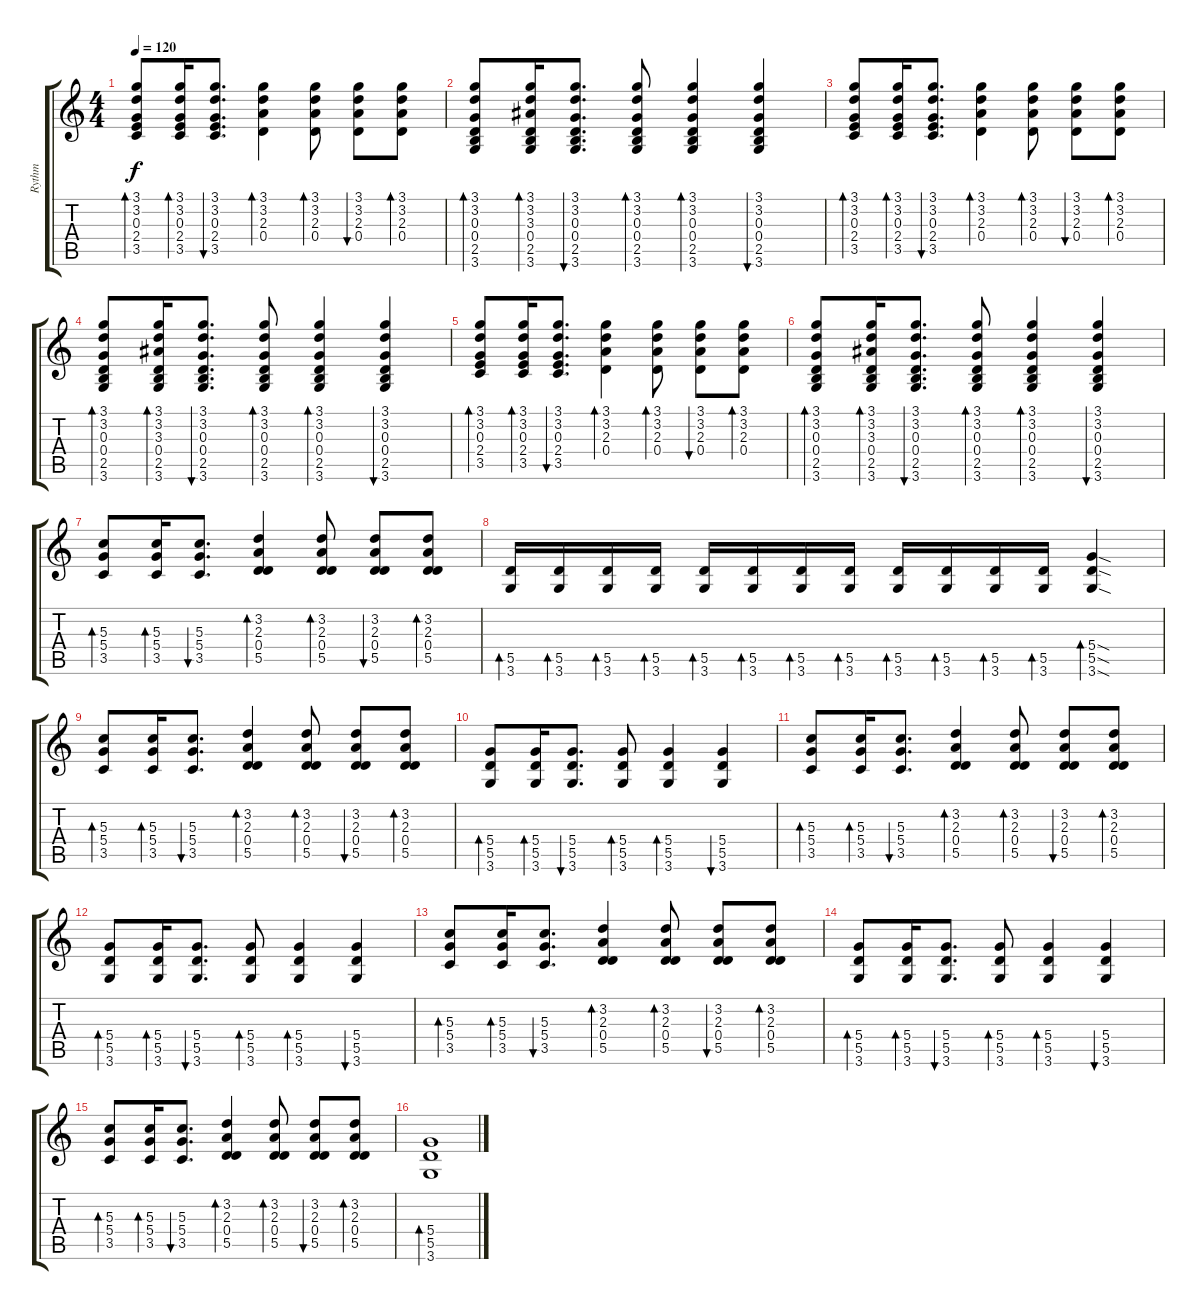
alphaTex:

\track ("Rythm" "Rythm") {instrument electricguitarjazz}
\staff {score tabs}
\tuning (E4 B3 G3 D3 A2 E2) {hide}
\ts (4 4)
\tempo 120
\clef g2
\ks c
(3.1 3.2 0.3 2.4 3.5).8{bd 60 dy f} (3.1 3.2 0.3 2.4 3.5).16{bd 60} (3.1 3.2 0.3 2.4 3.5).8{d bu 60} (3.1 3.2 2.3 0.4).4{bd 60} (3.1 3.2 2.3 0.4).8{bd 60} (3.1 3.2 2.3 0.4).8{bu 60} (3.1 3.2 2.3 0.4).8{bd 60} |
(3.1 3.2 0.3 0.4 2.5 3.6).8{bd 60} (3.1 3.2 3.3 0.4 2.5 3.6).16{bd 60} (3.1 3.2 0.3 0.4 2.5 3.6).8{d bu 60} (3.1 3.2 0.3 0.4 2.5 3.6).8{bd 60} (3.1 3.2 0.3 0.4 2.5 3.6).4{bd 60} (3.1 3.2 0.3 0.4 2.5 3.6).4{bu 60} |
(3.1 3.2 0.3 2.4 3.5).8{bd 60} (3.1 3.2 0.3 2.4 3.5).16{bd 60} (3.1 3.2 0.3 2.4 3.5).8{d bu 60} (3.1 3.2 2.3 0.4).4{bd 60} (3.1 3.2 2.3 0.4).8{bd 60} (3.1 3.2 2.3 0.4).8{bu 60} (3.1 3.2 2.3 0.4).8{bd 60} |
(3.1 3.2 0.3 0.4 2.5 3.6).8{bd 60} (3.1 3.2 3.3 0.4 2.5 3.6).16{bd 60} (3.1 3.2 0.3 0.4 2.5 3.6).8{d bu 60} (3.1 3.2 0.3 0.4 2.5 3.6).8{bd 60} (3.1 3.2 0.3 0.4 2.5 3.6).4{bd 60} (3.1 3.2 0.3 0.4 2.5 3.6).4{bu 60} |
(3.1 3.2 0.3 2.4 3.5).8{bd 60} (3.1 3.2 0.3 2.4 3.5).16{bd 60} (3.1 3.2 0.3 2.4 3.5).8{d bu 60} (3.1 3.2 2.3 0.4).4{bd 60} (3.1 3.2 2.3 0.4).8{bd 60} (3.1 3.2 2.3 0.4).8{bu 60} (3.1 3.2 2.3 0.4).8{bd 60} |
(3.1 3.2 0.3 0.4 2.5 3.6).8{bd 60} (3.1 3.2 3.3 0.4 2.5 3.6).16{bd 60} (3.1 3.2 0.3 0.4 2.5 3.6).8{d bu 60} (3.1 3.2 0.3 0.4 2.5 3.6).8{bd 60} (3.1 3.2 0.3 0.4 2.5 3.6).4{bd 60} (3.1 3.2 0.3 0.4 2.5 3.6).4{bu 60} |
(5.3 5.4 3.5).8{bd 60 instrument distortionguitar} (5.3 5.4 3.5).16{bd 60} (5.3 5.4 3.5).8{d bu 60} (3.2 2.3 0.4 5.5).4{bd 60} (3.2 2.3 0.4 5.5).8{bd 60} (3.2 2.3 0.4 5.5).8{bu 60} (3.2 2.3 0.4 5.5).8{bd 60} |
(5.5 3.6).16{bd 60} (5.5 3.6).16{bd 60} (5.5 3.6).16{bd 60} (5.5 3.6).16{bd 60} (5.5 3.6).16{bd 60} (5.5 3.6).16{bd 60} (5.5 3.6).16{bd 60} (5.5 3.6).16{bd 60} (5.5 3.6).16{bd 60} (5.5 3.6).16{bd 60} (5.5 3.6).16{bd 60} (5.5 3.6).16{bd 60} (5.4{sod} 5.5{sod} 3.6{sod}).4{bd 60} |
(5.3 5.4 3.5).8{bd 60 instrument distortionguitar} (5.3 5.4 3.5).16{bd 60} (5.3 5.4 3.5).8{d bu 60} (3.2 2.3 0.4 5.5).4{bd 60} (3.2 2.3 0.4 5.5).8{bd 60} (3.2 2.3 0.4 5.5).8{bu 60} (3.2 2.3 0.4 5.5).8{bd 60} |
(5.4 5.5 3.6).8{bd 60} (5.4 5.5 3.6).16{bd 60} (5.4 5.5 3.6).8{d bu 60} (5.4 5.5 3.6).8{bd 60} (5.4 5.5 3.6).4{bd 60} (5.4 5.5 3.6).4{bu 60} |
(5.3 5.4 3.5).8{bd 60} (5.3 5.4 3.5).16{bd 60} (5.3 5.4 3.5).8{d bu 60} (3.2 2.3 0.4 5.5).4{bd 60} (3.2 2.3 0.4 5.5).8{bd 60} (3.2 2.3 0.4 5.5).8{bu 60} (3.2 2.3 0.4 5.5).8{bd 60} |
(5.4 5.5 3.6).8{bd 60} (5.4 5.5 3.6).16{bd 60} (5.4 5.5 3.6).8{d bu 60} (5.4 5.5 3.6).8{bd 60} (5.4 5.5 3.6).4{bd 60} (5.4 5.5 3.6).4{bu 60} |
(5.3 5.4 3.5).8{bd 60} (5.3 5.4 3.5).16{bd 60} (5.3 5.4 3.5).8{d bu 60} (3.2 2.3 0.4 5.5).4{bd 60} (3.2 2.3 0.4 5.5).8{bd 60} (3.2 2.3 0.4 5.5).8{bu 60} (3.2 2.3 0.4 5.5).8{bd 60} |
(5.4 5.5 3.6).8{bd 60} (5.4 5.5 3.6).16{bd 60} (5.4 5.5 3.6).8{d bu 60} (5.4 5.5 3.6).8{bd 60} (5.4 5.5 3.6).4{bd 60} (5.4 5.5 3.6).4{bu 60} |
(5.3 5.4 3.5).8{bd 60} (5.3 5.4 3.5).16{bd 60} (5.3 5.4 3.5).8{d bu 60} (3.2 2.3 0.4 5.5).4{bd 60} (3.2 2.3 0.4 5.5).8{bd 60} (3.2 2.3 0.4 5.5).8{bu 60} (3.2 2.3 0.4 5.5).8{bd 60} |
(5.4 5.5 3.6).1{bd 60}
